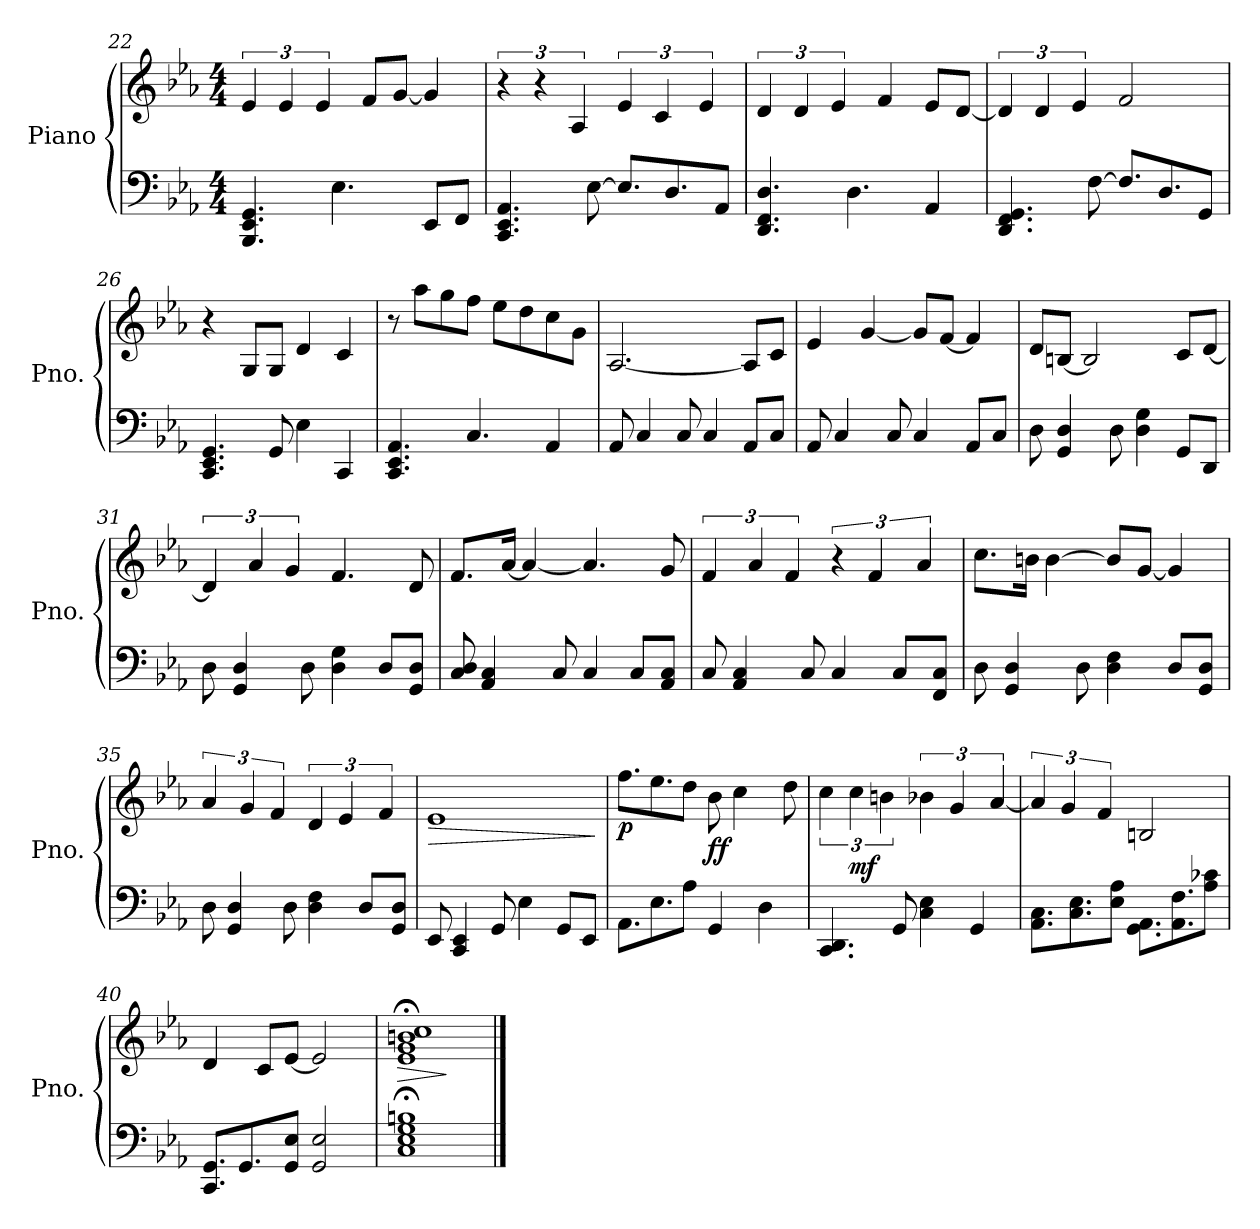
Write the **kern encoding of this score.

**kern	**kern	**dynam
*part1	*part1	*part1
*staff2	*staff1	*staff1/2
*I"Piano	*	*
*I'Pno.	*	*
*clefF4	*clefG2	*
*k[b-e-a-]	*k[b-e-a-]	*
*M4/4	*M4/4	*
=22	=22	=22
4.BBB-/ 4.EE-/ 4.GG/	6e-/	.
.	6e-/	.
.	6e-/	.
4.E-\	.	.
.	8f/L	.
.	[8g/J	.
8EE-/L	4g/]	.
8FF/J	.	.
=23	=23	=23
4.CC/ 4.EE-/ 4.AA-/	6r	.
.	6r	.
.	6A-/	.
[8E-\	.	.
8.E-/L]	6e-/	.
.	6c/	.
8.D/	.	.
.	6e-/	.
8AA-/J	.	.
=24	=24	=24
4.DD/ 4.FF/ 4.D/	6d/	.
.	6d/	.
.	6e-/	.
4.D\	.	.
.	4f/	.
4AA-/	8e-/L	.
.	[8d/J	.
!!LO:LB:g=z
=25	=25	=25
4.DD/ 4.FF/ 4.GG/	6d/]	.
.	6d/	.
.	6e-/	.
[8F\	.	.
8.F/L]	2f/	.
8.D/	.	.
8GG/J	.	.
=26	=26	=26
4.CC/ 4.EE-/ 4.GG/	4r	.
.	8G/L	.
8GG/	8G/J	.
4E-\	4d/	.
4CC/	4c/	.
=27	=27	=27
4.CC/ 4.EE-/ 4.AA-/	8r	.
.	8aa-\L	.
.	8gg\	.
4.C/	8ff\J	.
.	8ee-\L	.
.	8dd\	.
4AA-/	8cc\	.
.	8g\J	.
=28	=28	=28
8AA-/	[2.A-/	.
4C/	.	.
8C/	.	.
4C/	.	.
8AA-/L	8A-/L]	.
8C/J	8c/J	.
=29	=29	=29
8AA-/	4e-/	.
4C/	.	.
.	[4g/	.
8C/	.	.
4C/	8g/L]	.
.	[8f/J	.
8AA-/L	4f/]	.
8C/J	.	.
!!LO:PB:g=z
=30	=30	=30
8D\	8d/L	.
4GG/ 4D/	[8Bn/J	.
.	2B/]	.
8D\	.	.
4D\ 4G\	.	.
8GG/L	8c/L	.
8DD/J	[8d/J	.
=31	=31	=31
8D\	6d/]	.
4GG/ 4D/	.	.
.	6a-/	.
.	6g/	.
8D\	.	.
4D\ 4G\	4.f/	.
8D/L	.	.
8GG/ 8D/J	8d/	.
=32	=32	=32
8C/ 8D/	8.f/L	.
4AA-/ 4C/	.	.
.	[16a-/Jk	.
.	4a-/_	.
8C/	.	.
4C/	4.a-/]	.
8C/L	.	.
8AA-/ 8C/J	8g/	.
=33	=33	=33
8C/	6f/	.
4AA-/ 4C/	.	.
.	6a-/	.
.	6f/	.
8C/	.	.
4C/	6r	.
.	6f/	.
8C/L	.	.
.	6a-/	.
8FF/ 8C/J	.	.
=34	=34	=34
8D\	8.cc\L	.
4GG/ 4D/	.	.
.	16bn\Jk	.
.	[4b\	.
8D\	.	.
4D\ 4F\	8b/L]	.
.	[8g/J	.
8D/L	4g/]	.
8GG/ 8D/J	.	.
!!LO:LB:g=z
=35	=35	=35
8D\	6a-/	.
4GG/ 4D/	.	.
.	6g/	.
.	6f/	.
8D\	.	.
4D\ 4F\	6d/	.
.	6e-/	.
8D/L	.	.
.	6f/	.
8GG/ 8D/J	.	.
=36	=36	=36
!	!	!LO:HP:b
8EE-/	1e-	>
4CC/ 4EE-/	.	.
8GG/	.	.
4E-\	.	.
8GG/L	.	.
8EE-/J	.	.
.	.	]
=37	=37	=37
!	!	!LO:DY:b
8.AA-\L	8.ff\L	p
8.E-\	8.ee-\	.
8A-\J	8dd\J	.
!	!	!LO:DY:b
4GG/	8b-\	ff
.	4cc\	.
4D\	.	.
.	8dd\	.
=38	=38	=38
4.CC/ 4.DD/	6cc\	.
!	!	!LO:DY:b
.	6cc\	mf
.	6bn\	.
8GG/	.	.
4C\ 4E-\	6b-X\	.
.	6g/	.
4GG/	.	.
.	[6a-/	.
=39	=39	=39
8.AA-\ 8.C\L	6a-/]	.
.	6g/	.
8.C\ 8.E-\	.	.
.	6f/	.
8E-\ 8A-\J	.	.
8.GG\ 8.AA-\L	2Bn/	.
8.AA-\ 8.F\	.	.
8A-\ 8c-X\J	.	.
!!LO:LB:g=z
=40	=40	=40
8.CC/ 8.GG/L	4d/	.
8.GG/	.	.
.	8c/L	.
8GG/ 8E-/J	[8e-/J	.
2GG/ 2E-/	2e-/]	.
=41	=41	=41
!	!	!LO:HP:b
!	!	!LO:HP:n=1:b
1C;< 1E-;< 1G;< 1Bn;<	1e-;< 1g;< 1bn;< 1cc;<	> >
.	.	] ]
==	==	==
*-	*-	*-
